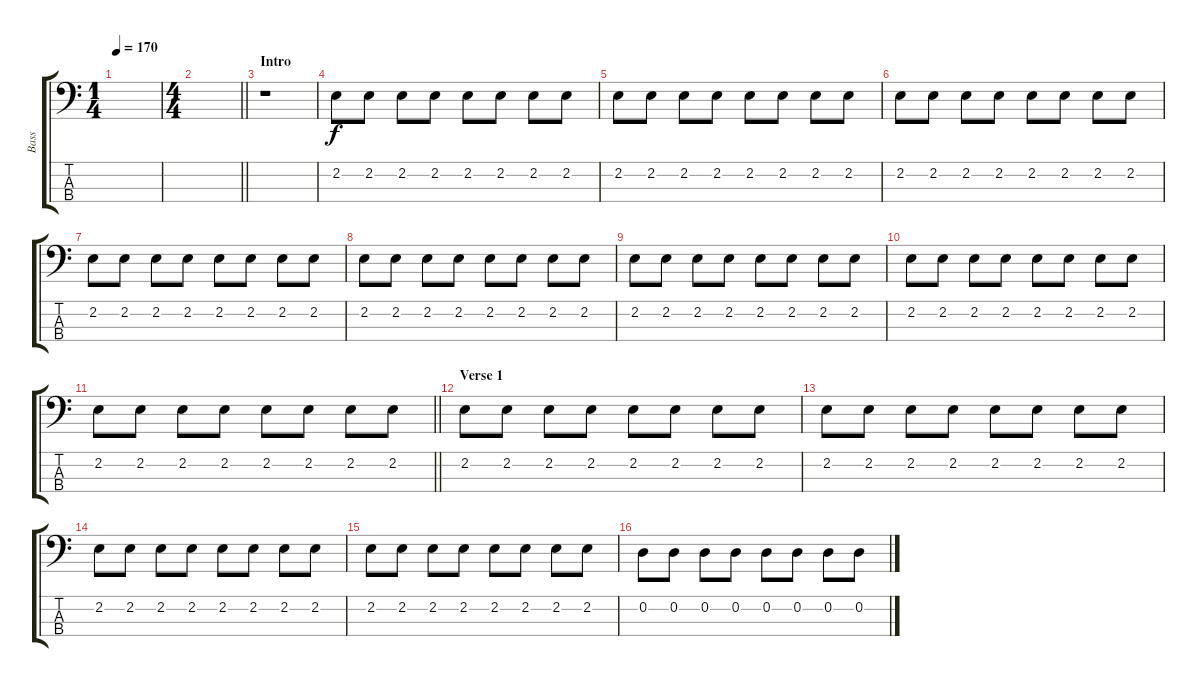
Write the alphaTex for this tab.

\track ("Bass" "Bass") {instrument electricbassfinger}
\staff {score tabs}
\tuning (G2 D2 A1 E1) {hide}
\ts (1 4)
\tempo 170
\clef f4
\ks c
|
\ts (4 4)
\barLineRight lightlight
|
\section ("" "Intro")
r.1 |
2.2.8 2.2.8 2.2.8 2.2.8 2.2.8 2.2.8 2.2.8 2.2.8 |
2.2.8 2.2.8 2.2.8 2.2.8 2.2.8 2.2.8 2.2.8 2.2.8 |
2.2.8 2.2.8 2.2.8 2.2.8 2.2.8 2.2.8 2.2.8 2.2.8 |
2.2.8 2.2.8 2.2.8 2.2.8 2.2.8 2.2.8 2.2.8 2.2.8 |
2.2.8 2.2.8 2.2.8 2.2.8 2.2.8 2.2.8 2.2.8 2.2.8 |
2.2.8 2.2.8 2.2.8 2.2.8 2.2.8 2.2.8 2.2.8 2.2.8 |
2.2.8 2.2.8 2.2.8 2.2.8 2.2.8 2.2.8 2.2.8 2.2.8 |
\barLineRight lightlight
2.2.8 2.2.8 2.2.8 2.2.8 2.2.8 2.2.8 2.2.8 2.2.8 |
\section ("" "Verse 1")
2.2.8 2.2.8 2.2.8 2.2.8 2.2.8 2.2.8 2.2.8 2.2.8 |
2.2.8 2.2.8 2.2.8 2.2.8 2.2.8 2.2.8 2.2.8 2.2.8 |
2.2.8 2.2.8 2.2.8 2.2.8 2.2.8 2.2.8 2.2.8 2.2.8 |
2.2.8 2.2.8 2.2.8 2.2.8 2.2.8 2.2.8 2.2.8 2.2.8 |
0.2.8 0.2.8 0.2.8 0.2.8 0.2.8 0.2.8 0.2.8 0.2.8
